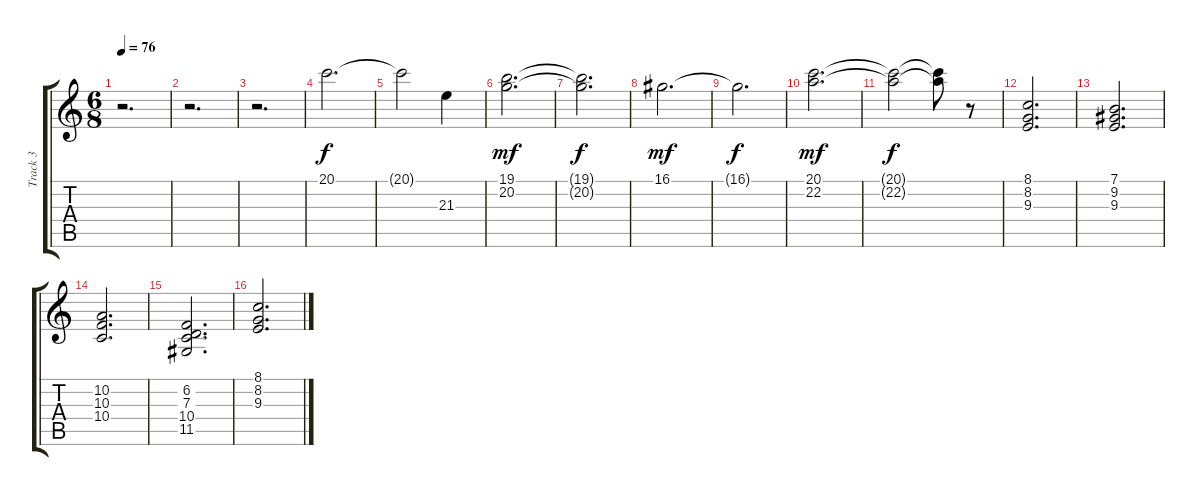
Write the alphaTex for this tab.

\track ("Track 3" "Track 3") {instrument stringensemble2}
\staff {score tabs}
\tuning (E4 B3 G3 D3 A2 E2) {hide}
\ts (6 8)
\tempo 76
\clef g2
\ks c
r.2{d dy f} |
r.2{d} |
r.2{d} |
20.1.2{d} |
20.1{t}.2 21.3.4 |
(19.1 20.2).2{d dy mf} |
(19.1{t} 20.2{t}).2{d dy f} |
16.1.2{d dy mf} |
16.1{t}.2{d dy f} |
(20.1 22.2).2{d dy mf} |
(20.1{t} 22.2{t}).2{dy f} (20.1{t} 22.2{t}).8 r.8 |
(8.1 8.2 9.3).2{d} |
(7.1 9.2 9.3).2{d} |
(10.2 10.3 10.4).2{d} |
(6.2 7.3 10.4 11.5).2{d} |
(8.1 8.2 9.3).2{d}
